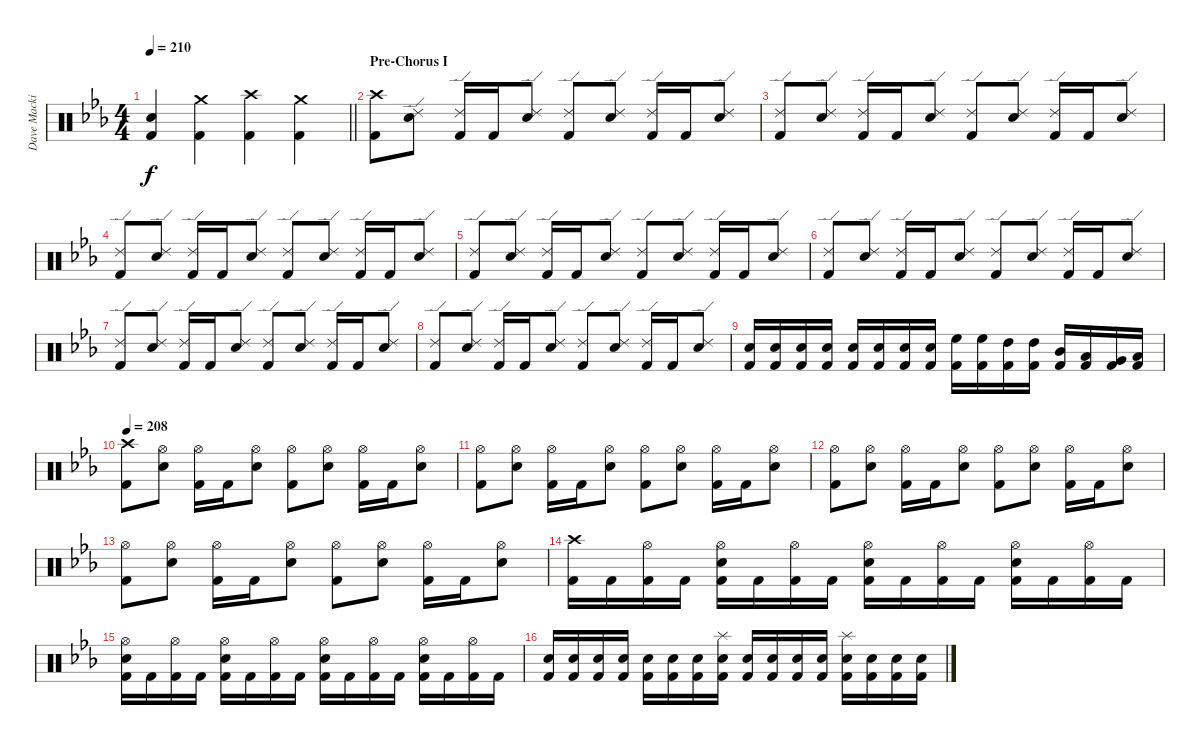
\track ("Dave Mackintosh (Drums)" "Dave Macki") {instrument percussion}
\staff {score}
\articulation defaults
\ts (4 4)
\tempo 210
\clef neutral
\barLineRight lightlight
\ks eb
("Kick (hit) 2" "Snare (hit) 2").4{dy f} ("Kick (hit) 2" "Crash medium (hit)").4 ("Kick (hit) 2" "Crash high (hit)").4 ("Kick (hit) 2" "Crash medium (hit)").4 |
\section ("" "Pre-Chorus I")
("Kick (hit) 2" "Crash high (hit)").8 ("Snare (hit) 2" "Ride (edge) 2").8 ("Kick (hit) 2" "Ride (edge) 2").16 "Kick (hit) 2".16 ("Snare (hit) 2" "Ride (edge) 2").8 ("Kick (hit) 2" "Ride (edge) 2").8 ("Snare (hit) 2" "Ride (edge) 2").8 ("Kick (hit) 2" "Ride (edge) 2").16 "Kick (hit) 2".16 ("Snare (hit) 2" "Ride (edge) 2").8 |
("Kick (hit) 2" "Ride (edge) 2").8 ("Snare (hit) 2" "Ride (edge) 2").8 ("Kick (hit) 2" "Ride (edge) 2").16 "Kick (hit) 2".16 ("Snare (hit) 2" "Ride (edge) 2").8 ("Kick (hit) 2" "Ride (edge) 2").8 ("Snare (hit) 2" "Ride (edge) 2").8 ("Kick (hit) 2" "Ride (edge) 2").16 "Kick (hit) 2".16 ("Snare (hit) 2" "Ride (edge) 2").8 |
("Kick (hit) 2" "Ride (edge) 2").8 ("Snare (hit) 2" "Ride (edge) 2").8 ("Kick (hit) 2" "Ride (edge) 2").16 "Kick (hit) 2".16 ("Snare (hit) 2" "Ride (edge) 2").8 ("Kick (hit) 2" "Ride (edge) 2").8 ("Snare (hit) 2" "Ride (edge) 2").8 ("Kick (hit) 2" "Ride (edge) 2").16 "Kick (hit) 2".16 ("Snare (hit) 2" "Ride (edge) 2").8 |
("Kick (hit) 2" "Ride (edge) 2").8 ("Snare (hit) 2" "Ride (edge) 2").8 ("Kick (hit) 2" "Ride (edge) 2").16 "Kick (hit) 2".16 ("Snare (hit) 2" "Ride (edge) 2").8 ("Kick (hit) 2" "Ride (edge) 2").8 ("Snare (hit) 2" "Ride (edge) 2").8 ("Kick (hit) 2" "Ride (edge) 2").16 "Kick (hit) 2".16 ("Snare (hit) 2" "Ride (edge) 2").8 |
("Kick (hit) 2" "Ride (edge) 2").8 ("Snare (hit) 2" "Ride (edge) 2").8 ("Kick (hit) 2" "Ride (edge) 2").16 "Kick (hit) 2".16 ("Snare (hit) 2" "Ride (edge) 2").8 ("Kick (hit) 2" "Ride (edge) 2").8 ("Snare (hit) 2" "Ride (edge) 2").8 ("Kick (hit) 2" "Ride (edge) 2").16 "Kick (hit) 2".16 ("Snare (hit) 2" "Ride (edge) 2").8 |
("Kick (hit) 2" "Ride (edge) 2").8 ("Snare (hit) 2" "Ride (edge) 2").8 ("Kick (hit) 2" "Ride (edge) 2").16 "Kick (hit) 2".16 ("Snare (hit) 2" "Ride (edge) 2").8 ("Kick (hit) 2" "Ride (edge) 2").8 ("Snare (hit) 2" "Ride (edge) 2").8 ("Kick (hit) 2" "Ride (edge) 2").16 "Kick (hit) 2".16 ("Snare (hit) 2" "Ride (edge) 2").8 |
("Kick (hit) 2" "Ride (edge) 2").8 ("Snare (hit) 2" "Ride (edge) 2").8 ("Kick (hit) 2" "Ride (edge) 2").16 "Kick (hit) 2".16 ("Snare (hit) 2" "Ride (edge) 2").8 ("Kick (hit) 2" "Ride (edge) 2").8 ("Snare (hit) 2" "Ride (edge) 2").8 ("Kick (hit) 2" "Ride (edge) 2").16 "Kick (hit) 2".16 ("Snare (hit) 2" "Ride (edge) 2").8 |
("Kick (hit) 2" "Snare (hit) 2").16 ("Kick (hit) 2" "Snare (hit) 2").16 ("Kick (hit) 2" "Snare (hit) 2").16 ("Kick (hit) 2" "Snare (hit) 2").16 ("Kick (hit) 2" "Snare (hit) 2").16 ("Kick (hit) 2" "Snare (hit) 2").16 ("Kick (hit) 2" "Snare (hit) 2").16 ("Kick (hit) 2" "Snare (hit) 2").16 ("Kick (hit) 2" "High Floor Tom (hit)").16 ("Kick (hit) 2" "High Floor Tom (hit)").16 ("Kick (hit) 2" "High Tom (hit)").16 ("Kick (hit) 2" "High Tom (hit)").16 ("Kick (hit) 2" "Mid Tom (hit)").16 ("Kick (hit) 2" "Low Tom (hit)").16 ("Kick (hit) 2" "Very Low Tom (hit)").16 ("Kick (hit) 2" "Low Floor Tom (hit)").16 |
\tempo 208
("Kick (hit) 2" "Crash high (hit)").8 ("Snare (hit) 2" "Hi-Hat (open)").8 ("Kick (hit) 2" "Hi-Hat (open)").16 "Kick (hit) 2".16 ("Snare (hit) 2" "Hi-Hat (open)").8 ("Kick (hit) 2" "Hi-Hat (open)").8 ("Snare (hit) 2" "Hi-Hat (open)").8 ("Kick (hit) 2" "Hi-Hat (open)").16 "Kick (hit) 2".16 ("Snare (hit) 2" "Hi-Hat (open)").8 |
("Kick (hit) 2" "Hi-Hat (open)").8 ("Snare (hit) 2" "Hi-Hat (open)").8 ("Kick (hit) 2" "Hi-Hat (open)").16 "Kick (hit) 2".16 ("Snare (hit) 2" "Hi-Hat (open)").8 ("Kick (hit) 2" "Hi-Hat (open)").8 ("Snare (hit) 2" "Hi-Hat (open)").8 ("Kick (hit) 2" "Hi-Hat (open)").16 "Kick (hit) 2".16 ("Snare (hit) 2" "Hi-Hat (open)").8 |
("Kick (hit) 2" "Hi-Hat (open)").8 ("Snare (hit) 2" "Hi-Hat (open)").8 ("Kick (hit) 2" "Hi-Hat (open)").16 "Kick (hit) 2".16 ("Snare (hit) 2" "Hi-Hat (open)").8 ("Kick (hit) 2" "Hi-Hat (open)").8 ("Snare (hit) 2" "Hi-Hat (open)").8 ("Kick (hit) 2" "Hi-Hat (open)").16 "Kick (hit) 2".16 ("Snare (hit) 2" "Hi-Hat (open)").8 |
("Kick (hit) 2" "Hi-Hat (open)").8 ("Snare (hit) 2" "Hi-Hat (open)").8 ("Kick (hit) 2" "Hi-Hat (open)").16 "Kick (hit) 2".16 ("Snare (hit) 2" "Hi-Hat (open)").8 ("Kick (hit) 2" "Hi-Hat (open)").8 ("Snare (hit) 2" "Hi-Hat (open)").8 ("Kick (hit) 2" "Hi-Hat (open)").16 "Kick (hit) 2".16 ("Snare (hit) 2" "Hi-Hat (open)").8 |
("Kick (hit) 2" "Crash high (hit)").16 "Kick (hit) 2".16 ("Kick (hit) 2" "Hi-Hat (open)").16 "Kick (hit) 2".16 ("Kick (hit) 2" "Snare (hit) 2" "Hi-Hat (open)").16 "Kick (hit) 2".16 ("Kick (hit) 2" "Hi-Hat (open)").16 "Kick (hit) 2".16 ("Kick (hit) 2" "Snare (hit) 2" "Hi-Hat (open)").16 "Kick (hit) 2".16 ("Kick (hit) 2" "Hi-Hat (open)").16 "Kick (hit) 2".16 ("Kick (hit) 2" "Snare (hit) 2" "Hi-Hat (open)").16 "Kick (hit) 2".16 ("Kick (hit) 2" "Hi-Hat (open)").16 "Kick (hit) 2".16 |
("Kick (hit) 2" "Snare (hit) 2" "Hi-Hat (open)").16 "Kick (hit) 2".16 ("Kick (hit) 2" "Hi-Hat (open)").16 "Kick (hit) 2".16 ("Kick (hit) 2" "Snare (hit) 2" "Hi-Hat (open)").16 "Kick (hit) 2".16 ("Kick (hit) 2" "Hi-Hat (open)").16 "Kick (hit) 2".16 ("Kick (hit) 2" "Snare (hit) 2" "Hi-Hat (open)").16 "Kick (hit) 2".16 ("Kick (hit) 2" "Hi-Hat (open)").16 "Kick (hit) 2".16 ("Kick (hit) 2" "Snare (hit) 2" "Hi-Hat (open)").16 "Kick (hit) 2".16 ("Kick (hit) 2" "Hi-Hat (open)").16 "Kick (hit) 2".16 |
("Kick (hit) 2" "Snare (hit) 2").16 ("Kick (hit) 2" "Snare (hit) 2").16 ("Kick (hit) 2" "Snare (hit) 2").16 ("Kick (hit) 2" "Snare (hit) 2").16 ("Kick (hit) 2" "Snare (hit) 2").16 ("Kick (hit) 2" "Snare (hit) 2").16 ("Kick (hit) 2" "Snare (hit) 2").16 ("Kick (hit) 2" "Snare (hit) 2" "Splash (hit)").16 ("Kick (hit) 2" "Snare (hit) 2").16 ("Kick (hit) 2" "Snare (hit) 2").16 ("Kick (hit) 2" "Snare (hit) 2").16 ("Kick (hit) 2" "Snare (hit) 2").16 ("Kick (hit) 2" "Snare (hit) 2" "Splash (hit)").16 ("Kick (hit) 2" "Snare (hit) 2").16 ("Kick (hit) 2" "Snare (hit) 2").16 ("Kick (hit) 2" "Snare (hit) 2").16
